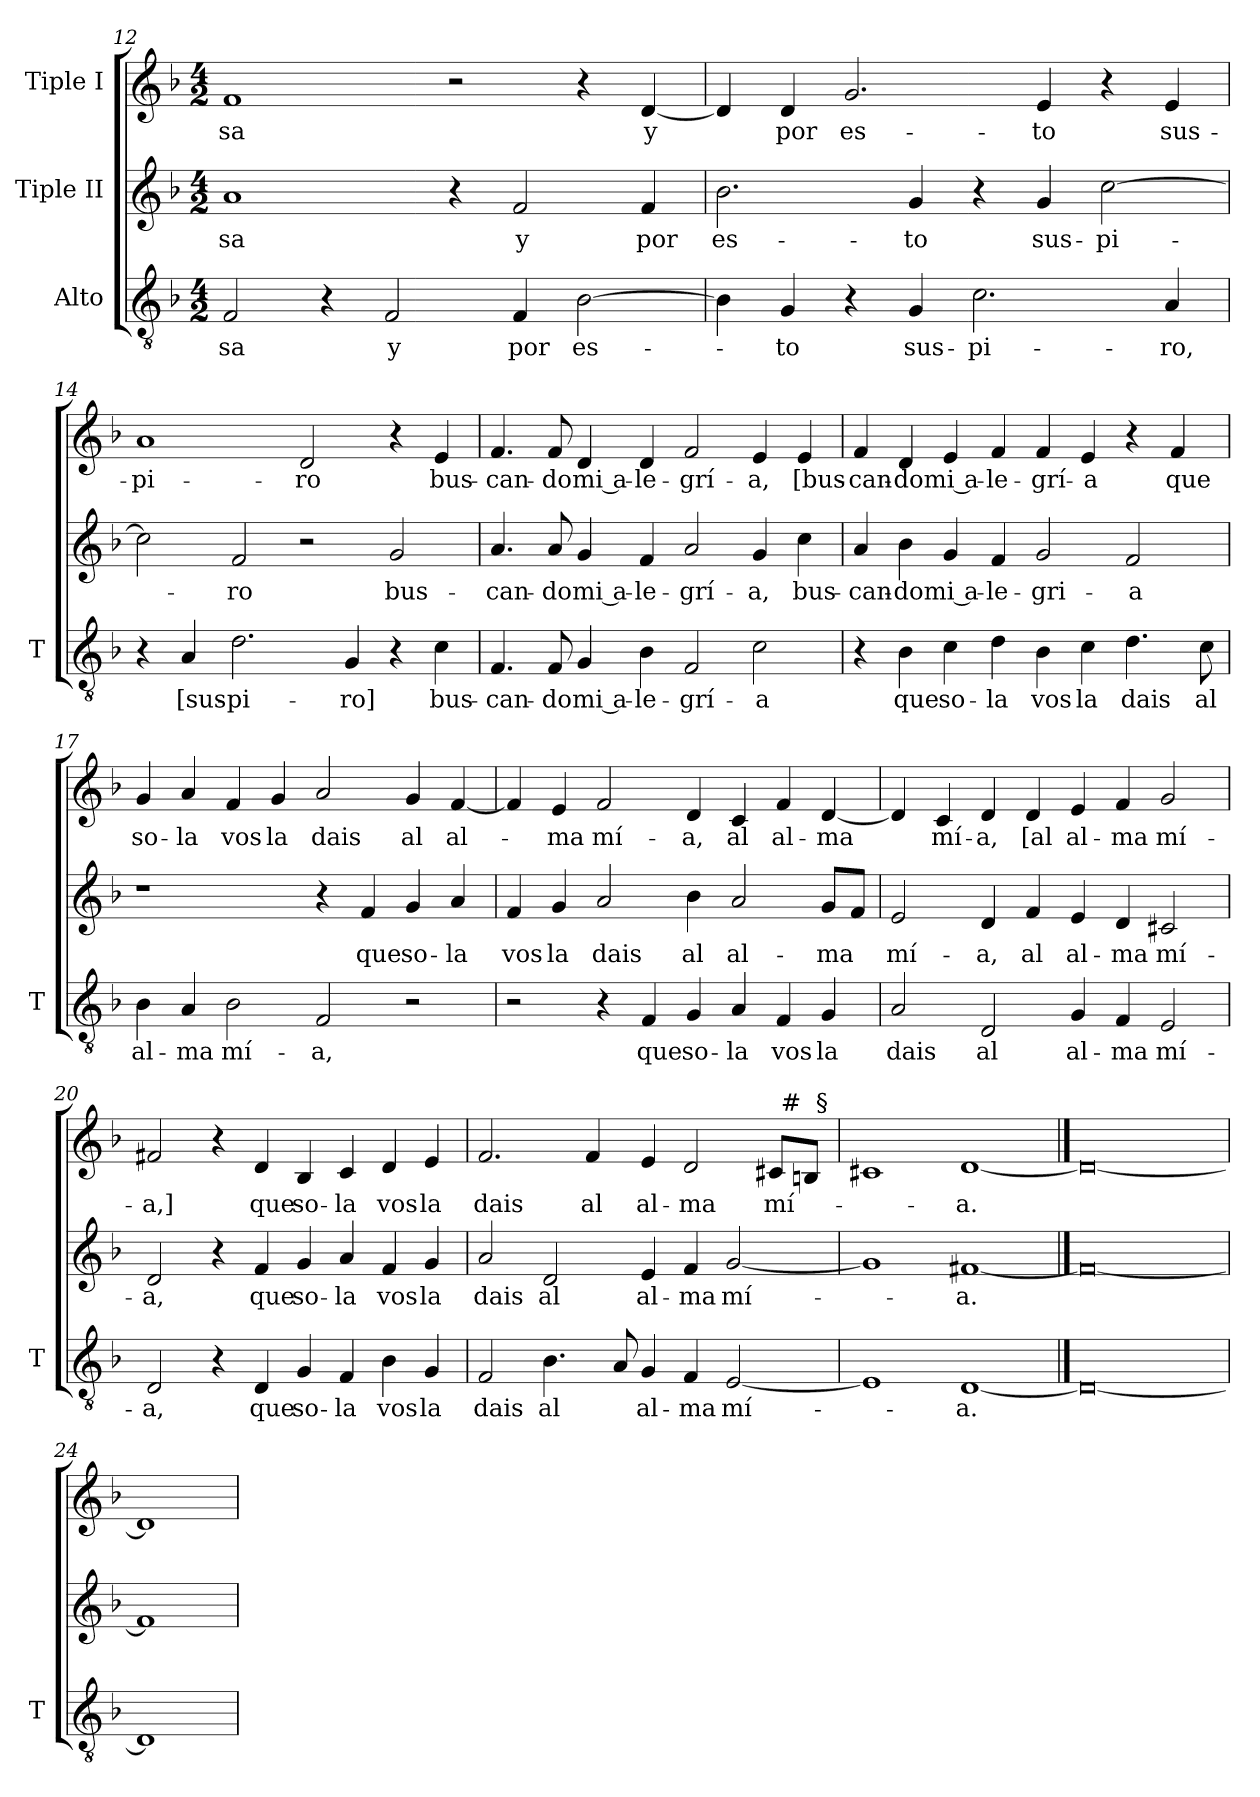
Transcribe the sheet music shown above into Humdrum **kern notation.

**kern	**text	**kern	**text	**kern	**text
*part3	*part3	*part2	*part2	*part1	*part1
*staff3	*staff3	*staff2	*staff2	*staff1	*staff1
*I"Alto	*	*I"Tiple II	*	*I"Tiple I	*
*I'T	*	*	*	*	*
*clefGv2	*	*clefG2	*	*clefG2	*
*ITrd7c12	*	*	*	*	*
*k[b-]	*	*k[b-]	*	*k[b-]	*
*F:	*	*F:	*	*F:	*
*M4/2	*	*M4/2	*	*M4/2	*
=12	=12	=12	=12	=12	=12
!	!LO:LY:b	!	!LO:LY:b	!	!LO:LY:b
2FF/	-sa	1a	-sa	1f	-sa
4r	.	.	.	.	.
!	!LO:LY:b	!	!	!	!
2FF/	y	.	.	.	.
.	.	4r	.	2r	.
!	!LO:LY:b	!	!LO:LY:b	!	!
4FF/	por	2f/	y	.	.
!	!LO:LY:b	!	!	!	!
[>2BB-\	es-	.	.	4r	.
!	!	!	!LO:LY:b	!	!LO:LY:b
.	.	4f/	por	[<4d/	y
!!LO:PB:g=z
=13	=13	=13	=13	=13	=13
!	!	!	!LO:LY:b	!	!
4BB-\]	.	2.b-\	es-	4d/]	.
!	!LO:LY:b	!	!	!	!LO:LY:b
4GG/	-to	.	.	4d/	por
!	!	!	!	!	!LO:LY:b
4r	.	.	.	2.g/	es-
!	!LO:LY:b	!	!LO:LY:b	!	!
4GG/	sus-	4g/	-to	.	.
!	!LO:LY:b	!	!	!	!
2.C\	-pi-	4r	.	.	.
!	!	!	!LO:LY:b	!	!LO:LY:b
.	.	4g/	sus-	4e/	-to
!	!	!	!LO:LY:b	!	!
.	.	[>2cc\	-pi-	4r	.
!	!LO:LY:b	!	!	!	!LO:LY:b
4AA/	-ro,	.	.	4e/	sus-
=14	=14	=14	=14	=14	=14
!	!	!	!	!	!LO:LY:b
4r	.	2cc\]	.	1a	-pi-
!	!LO:LY:b	!	!	!	!
4AA/	[sus-	.	.	.	.
!	!LO:LY:b	!	!LO:LY:b	!	!
2.D\	-pi-	2f/	-ro	.	.
!	!	!	!	!	!LO:LY:b
.	.	2r	.	2d/	-ro
!	!LO:LY:b	!	!	!	!
4GG/	-ro]	.	.	.	.
!	!	!	!LO:LY:b	!	!
4r	.	2g/	bus-	4r	.
!	!LO:LY:b	!	!	!	!LO:LY:b
4C\	bus-	.	.	4e/	bus-
=15	=15	=15	=15	=15	=15
!	!LO:LY:b	!	!LO:LY:b	!	!LO:LY:b
4.FF/	-can-	4.a/	-can-	4.f/	-can-
!	!LO:LY:b	!	!LO:LY:b	!	!LO:LY:b
8FF/	-do	8a/	-do	8f/	-do
!	!LO:LY:b	!	!LO:LY:b	!	!LO:LY:b
4GG/	mi a-	4g/	mi a-	4d/	mi a-
!	!LO:LY:b	!	!LO:LY:b	!	!LO:LY:b
4BB-\	-le-	4f/	-le-	4d/	-le-
!	!LO:LY:b	!	!LO:LY:b	!	!LO:LY:b
2FF/	-grí-	2a/	-grí-	2f/	-grí-
!	!LO:LY:b	!	!LO:LY:b	!	!LO:LY:b
2C\	-a	4g/	-a,	4e/	-a,
!	!	!	!LO:LY:b	!	!LO:LY:b
.	.	4cc\	bus-	4e/	[bus-
!!LO:LB:g=z
=16	=16	=16	=16	=16	=16
!	!	!	!LO:LY:b	!	!LO:LY:b
4r	.	4a/	-can-	4f/	-can-
!	!LO:LY:b	!	!LO:LY:b	!	!LO:LY:b
4BB-\	que	4b-\	-do	4d/	-do
!	!LO:LY:b	!	!LO:LY:b	!	!LO:LY:b
4C\	so-	4g/	mi a-	4e/	mi a-
!	!LO:LY:b	!	!LO:LY:b	!	!LO:LY:b
4D\	-la	4f/	-le-	4f/	-le-
!	!LO:LY:b	!	!LO:LY:b	!	!LO:LY:b
4BB-\	vos	2g/	-gri-	4f/	-grí-
!	!LO:LY:b	!	!	!	!LO:LY:b
4C\	la	.	.	4e/	-a
!	!LO:LY:b	!	!LO:LY:b	!	!
4.D\	dais	2f/	-a	4r	.
!	!	!	!	!	!LO:LY:b
.	.	.	.	4f/	que
!	!LO:LY:b	!	!	!	!
8C\	al	.	.	.	.
=17	=17	=17	=17	=17	=17
!	!LO:LY:b	!	!	!	!LO:LY:b
4BB-\	al-	1r	.	4g/	so-
!	!LO:LY:b	!	!	!	!LO:LY:b
4AA/	-ma	.	.	4a/	-la
!	!LO:LY:b	!	!	!	!LO:LY:b
2BB-\	mí-	.	.	4f/	vos
!	!	!	!	!	!LO:LY:b
.	.	.	.	4g/	la
!	!LO:LY:b	!	!	!	!LO:LY:b
2FF/	-a,	4r	.	2a/	dais
!	!	!	!LO:LY:b	!	!
.	.	4f/	que	.	.
!	!	!	!LO:LY:b	!	!LO:LY:b
2r	.	4g/	so-	4g/	al
!	!	!	!LO:LY:b	!	!LO:LY:b
.	.	4a/	-la	[<4f/	al-
=18	=18	=18	=18	=18	=18
!	!	!	!LO:LY:b	!	!
2r	.	4f/	vos	4f/]	.
!	!	!	!LO:LY:b	!	!LO:LY:b
.	.	4g/	la	4e/	-ma
!	!	!	!LO:LY:b	!	!LO:LY:b
4r	.	2a/	dais	2f/	mí-
!	!LO:LY:b	!	!	!	!
4FF/	que	.	.	.	.
!	!LO:LY:b	!	!LO:LY:b	!	!LO:LY:b
4GG/	so-	4b-\	al	4d/	-a,
!	!LO:LY:b	!	!LO:LY:b	!	!LO:LY:b
4AA/	-la	2a/	al-	4c/	al
!	!LO:LY:b	!	!	!	!LO:LY:b
4FF/	vos	.	.	4f/	al-
!	!LO:LY:b	!	!LO:LY:b	!	!LO:LY:b
4GG/	la	8g/L	-ma	[<4d/	-ma
.	.	8f/J	.	.	.
!!LO:LB:g=z
=19	=19	=19	=19	=19	=19
!	!LO:LY:b	!	!LO:LY:b	!	!
2AA/	dais	2e/	mí-	4d/]	.
!	!	!	!	!	!LO:LY:b
.	.	.	.	4c/	mí-
!	!LO:LY:b	!	!LO:LY:b	!	!LO:LY:b
2DD/	al	4d/	-a,	4d/	-a,
!	!	!	!LO:LY:b	!	!LO:LY:b
.	.	4f/	al	4d/	[al
!	!LO:LY:b	!	!LO:LY:b	!	!LO:LY:b
4GG/	al-	4e/	al-	4e/	al-
!	!LO:LY:b	!	!LO:LY:b	!	!LO:LY:b
4FF/	-ma	4d/	-ma	4f/	-ma
!	!LO:LY:b	!	!LO:LY:b	!	!LO:LY:b
2EE/	mí-	2c#X/	mí-	2g/	mí-
=20	=20	=20	=20	=20	=20
!	!LO:LY:b	!	!LO:LY:b	!	!LO:LY:b
2DD/	-a,	2d/	-a,	2f#X/	-a,]
4r	.	4r	.	4r	.
!	!LO:LY:b	!	!LO:LY:b	!	!LO:LY:b
4DD/	que	4f/	que	4d/	que
!	!LO:LY:b	!	!LO:LY:b	!	!LO:LY:b
4GG/	so-	4g/	so-	4B-/	so-
!	!LO:LY:b	!	!LO:LY:b	!	!LO:LY:b
4FF/	-la	4a/	-la	4c/	-la
!	!LO:LY:b	!	!LO:LY:b	!	!LO:LY:b
4BB-\	vos	4f/	vos	4d/	vos
!	!LO:LY:b	!	!LO:LY:b	!	!LO:LY:b
4GG/	la	4g/	la	4e/	la
=21	=21	=21	=21	=21	=21
!	!LO:LY:b	!	!LO:LY:b	!	!LO:LY:b
*	*	*	*	*^	*
*	*	*	*	*	*^	*
2FF/	dais	2a/	dais	2.f/	1ryy	1ryy	dais
!	!LO:LY:b	!	!LO:LY:b	!	!	!	!
4.BB-\	al	2d/	al	.	.	.	.
!	!	!	!	!	!	!	!LO:LY:b
.	.	.	.	4f/	.	.	al
8AA/	.	.	.	.	.	.	.
!	!LO:LY:b	!	!LO:LY:b	!	!	!	!LO:LY:b
4GG/	al-	4e/	al-	4e/	2ryy	2ryy	al-
!	!LO:LY:b	!	!LO:LY:b	!	!	!	!LO:LY:b
4FF/	-ma	4f/	-ma	2d/	.	.	-ma
!	!LO:LY:b	!	!LO:LY:b	!	!	!	!
[<2EE/	mí-	[<2g/	mí-	.	4ryy	4ryy	.
!	!	!	!	!	!	!	!LO:LY:b
.	.	.	.	8c#/L	32ryy	8ryy	mí-
!	!	!	!	!	!LO:TX:a:t=#	!	!
.	.	.	.	.	8..ryy	.	.
.	.	.	.	8B/J	.	32ryy	.
!	!	!	!	!	!	!LO:TX:a:t=§	!
.	.	.	.	.	.	16.ryy	.
*	*	*	*	*v	*v	*v	*
=22	=22	=22	=22	=22	=22
1EE]	.	1g]	.	1c#X	.
!	!LO:LY:b	!	!LO:LY:b	!	!LO:LY:b
[1DD	-a.	[1f#X	-a.	[1d	-a.
==23	==23	==23	==23	==23	==23
0DD_	.	0f#_	.	0d_	.
=24	=24	=24	=24	=24	=24
1DD]	.	1f#]	.	1d]	.
=	=	=	=	=	=
*-	*-	*-	*-	*-	*-
